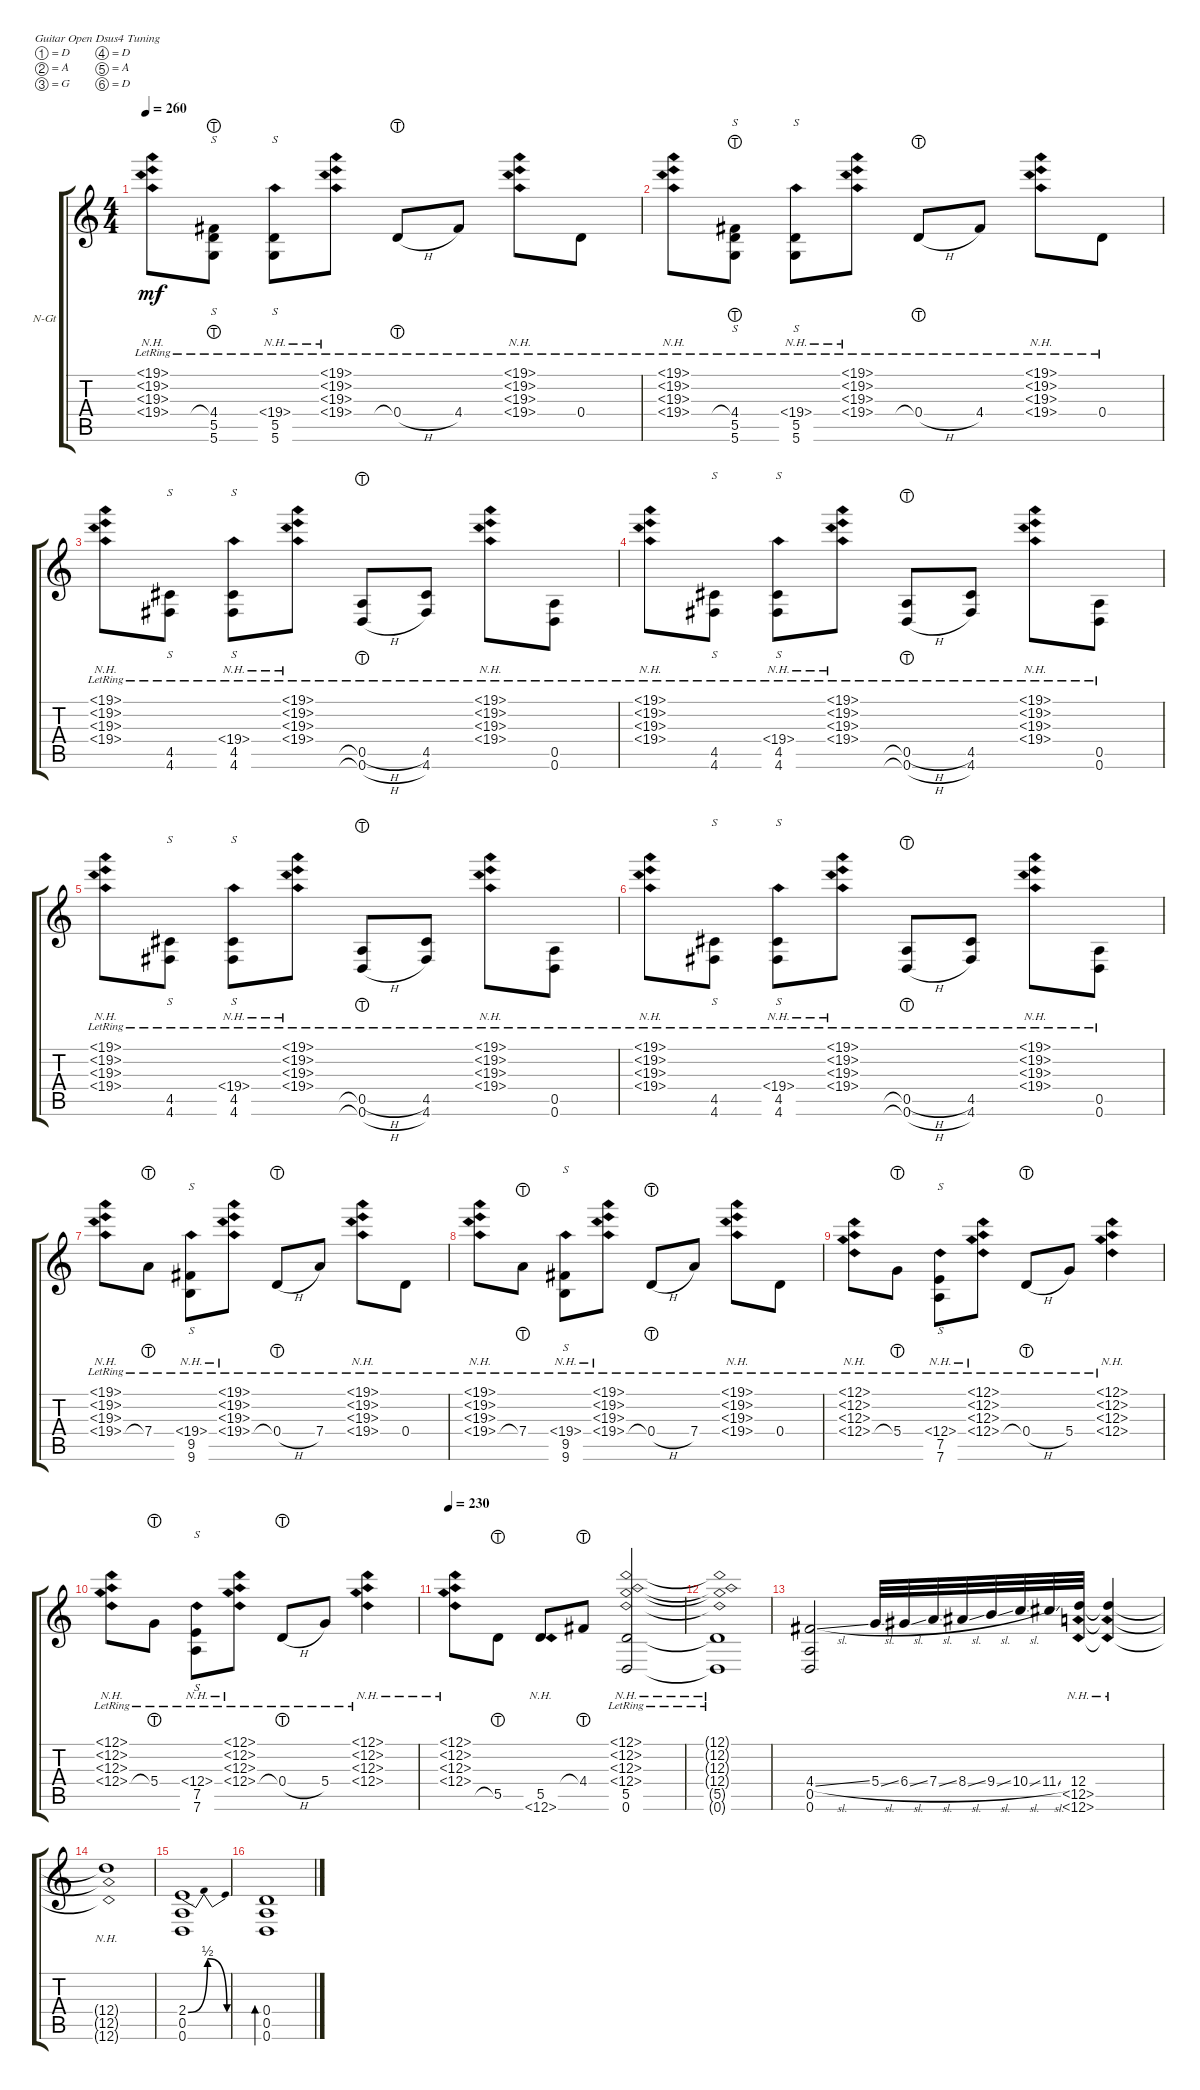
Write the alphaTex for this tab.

\defaultSystemsLayout 4
\bracketExtendMode groupsimilarinstruments
\firstSystemTrackNameOrientation horizontal
\otherSystemsTrackNameOrientation horizontal
\track ("Nylon Guitar" "N-Gt") {instrument electricguitarjazz}
\staff {score tabs}
\tuning (D4 A3 G3 D3 A2 D2)
\ts (4 4)
\tempo 260
\clef g2
\ks c
(19.4{nh lr} 19.3{nh lr} 19.2{nh lr} 19.1{nh lr}).8{dy mf} (4.4{lht lr} 5.6 5.5).8{s} (5.5{lr} 5.6{lr} 19.4{nh}).8{s} (19.4{nh lr} 19.3{nh lr} 19.2{nh lr} 19.1{nh lr}).8 0.4{h lht lr}.8 4.4{lr}.8 (19.4{nh lr} 19.3{nh lr} 19.2{nh lr} 19.1{nh lr}).8 0.4{lr}.8 |
(19.4{nh lr} 19.3{nh lr} 19.2{nh lr} 19.1{nh lr}).8 (4.4{lht lr} 5.6 5.5).8{s} (5.5{lr} 5.6{lr} 19.4{nh}).8{s} (19.4{nh lr} 19.3{nh lr} 19.2{nh lr} 19.1{nh lr}).8 0.4{h lht lr}.8 4.4{lr}.8 (19.4{nh lr} 19.3{nh lr} 19.2{nh lr} 19.1{nh lr}).8 0.4{lr}.8 |
(19.4{nh lr} 19.3{nh lr} 19.2{nh lr} 19.1{nh lr}).8 (4.6{lr} 4.5{lr}).8{s} (4.5{lr} 4.6{lr} 19.4{nh lr}).8{s} (19.3{nh lr} 19.2{nh lr} 19.1{nh lr} 19.4{nh lr}).8 (0.5{h lht lr} 0.6{h lht lr}).8 (4.5{lr} 4.6{lr}).8 (19.4{nh lr} 19.3{nh lr} 19.2{nh lr} 19.1{nh lr}).8 (0.6{lr} 0.5{lr}).8 |
(19.4{nh lr} 19.3{nh lr} 19.2{nh lr} 19.1{nh lr}).8 (4.6{lr} 4.5{lr}).8{s} (4.5{lr} 4.6{lr} 19.4{nh lr}).8{s} (19.3{nh lr} 19.2{nh lr} 19.1{nh lr} 19.4{nh lr}).8 (0.5{h lht lr} 0.6{h lht lr}).8 (4.5{lr} 4.6{lr}).8 (19.4{nh lr} 19.3{nh lr} 19.2{nh lr} 19.1{nh lr}).8 (0.6{lr} 0.5{lr}).8 |
(19.4{nh lr} 19.3{nh lr} 19.2{nh lr} 19.1{nh lr}).8 (4.6{lr} 4.5{lr}).8{s} (4.5{lr} 4.6{lr} 19.4{nh lr}).8{s} (19.3{nh lr} 19.2{nh lr} 19.1{nh lr} 19.4{nh lr}).8 (0.5{h lht lr} 0.6{h lht lr}).8 (4.5{lr} 4.6{lr}).8 (19.4{nh lr} 19.3{nh lr} 19.2{nh lr} 19.1{nh lr}).8 (0.6{lr} 0.5{lr}).8 |
(19.4{nh lr} 19.3{nh lr} 19.2{nh lr} 19.1{nh lr}).8 (4.6{lr} 4.5{lr}).8{s} (4.5{lr} 4.6{lr} 19.4{nh lr}).8{s} (19.3{nh lr} 19.2{nh lr} 19.1{nh lr} 19.4{nh lr}).8 (0.5{h lht lr} 0.6{h lht lr}).8 (4.5{lr} 4.6{lr}).8 (19.4{nh lr} 19.3{nh lr} 19.2{nh lr} 19.1{nh lr}).8 (0.6{lr} 0.5{lr}).8 |
(19.4{nh lr} 19.3{nh lr} 19.2{nh lr} 19.1{nh lr}).8 7.4{lht lr}.8 (9.6{lr} 9.5{lr} 19.4{nh}).8{s} (19.3{nh lr} 19.2{nh lr} 19.1{nh lr} 19.4{nh lr}).8 0.4{h lht lr}.8 7.4{lr}.8 (19.4{nh lr} 19.3{nh lr} 19.2{nh lr} 19.1{nh lr}).8 0.4{lr}.8 |
(19.4{nh lr} 19.3{nh lr} 19.2{nh lr} 19.1{nh lr}).8 7.4{lht lr}.8 (9.6{lr} 9.5{lr} 19.4{nh}).8{s} (19.3{nh lr} 19.2{nh lr} 19.1{nh lr} 19.4{nh lr}).8 0.4{h lht lr}.8 7.4{lr}.8 (19.4{nh lr} 19.3{nh lr} 19.2{nh lr} 19.1{nh lr}).8 0.4{lr}.8 |
(12.4{nh lr} 12.3{nh lr} 12.2{nh lr} 12.1{nh lr}).8 5.4{lht lr}.8 (7.6{lr} 7.5{lr} 12.4{nh}).8{s} (12.3{nh lr} 12.2{nh lr} 12.1{nh lr} 12.4{nh lr}).8 0.4{h lht lr}.8 5.4{lr}.8 (12.4{nh lr} 12.3{nh lr} 12.2{nh lr} 12.1{nh lr}).4 |
(12.4{nh lr} 12.3{nh lr} 12.2{nh lr} 12.1{nh lr}).8 5.4{lht lr}.8 (7.6{lr} 7.5{lr} 12.4{nh}).8{s} (12.3{nh lr} 12.2{nh lr} 12.1{nh lr} 12.4{nh lr}).8 0.4{h lht lr}.8 5.4{lr}.8 (12.4{nh lr} 12.3{nh lr} 12.2{nh lr} 12.1{nh lr}).4 |
\tempo 230
(12.4{nh} 12.3{nh} 12.2{nh} 12.1{nh}).8 5.5{lht}.8 (5.5 12.6{nh}).8 4.4{lht}.8 (12.4{nh lr} 12.3{nh lr} 12.2{nh lr} 12.1{nh lr} 5.5{lr} 0.6{lr}).2 |
(0.6{lr t} 5.5{lr t} 12.4{nh lr t} 12.3{nh lr t} 12.2{nh lr t} 12.1{nh lr t}).1 |
(4.4{sl} 0.5 0.6).2 5.4{sl}.32 6.4{sl}.32 7.4{sl}.32 8.4{sl}.32 9.4{sl}.32 10.4{sl}.32 11.4{sl}.32 (12.4 12.5{nh} 12.6{nh}).32 (12.4{t} 12.5{nh t} 12.6{nh t}).4 |
(12.5{nh t} 12.4{t} 12.6{nh t}).1 |
(2.4{be (bendrelease 0 0 10.799999999999999 2 20.4 2 30 0)} 0.5 0.6).1 |
(0.6 0.5 0.4).1{bd 479}
